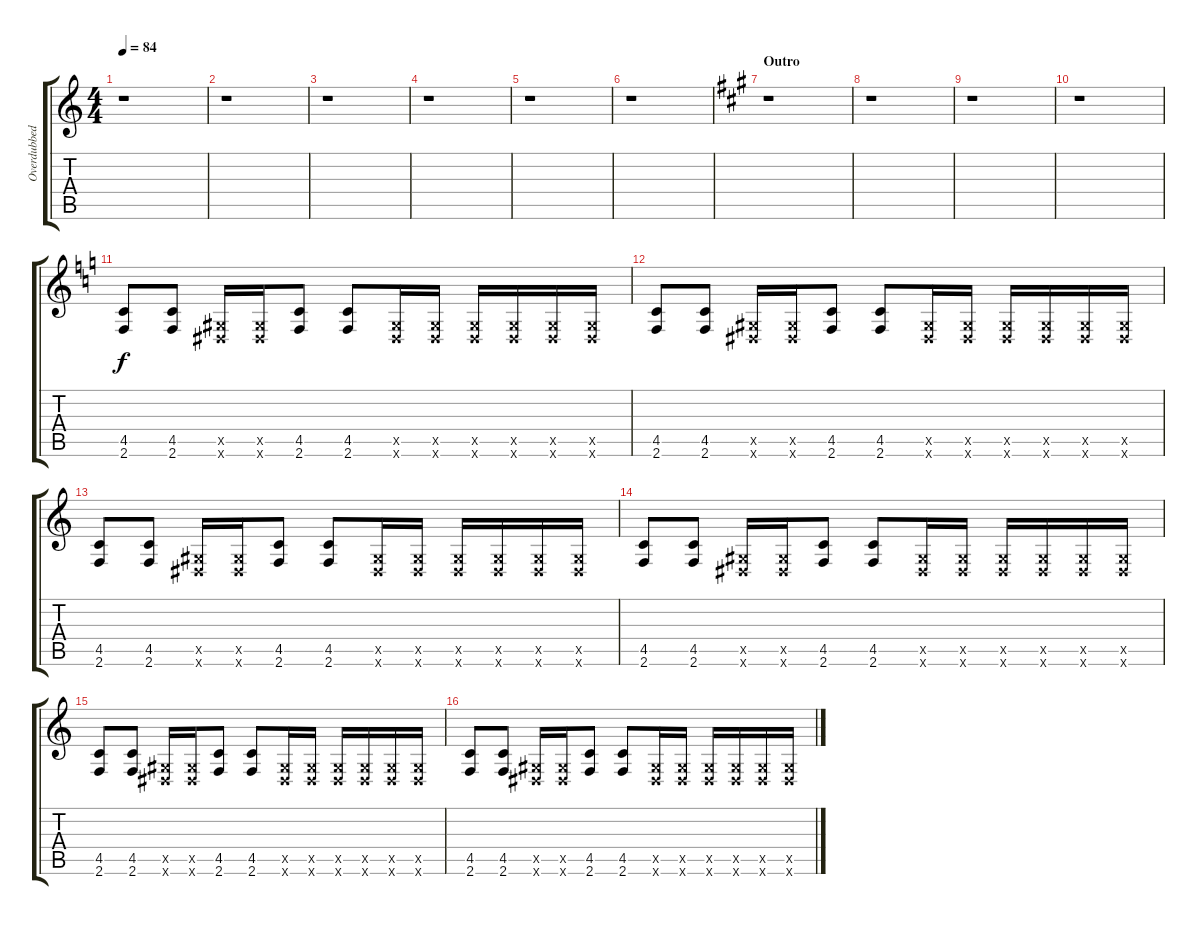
\track ("Overdubbed Guitar (Morello)" "Overdubbed") {instrument distortionguitar}
\staff {score tabs}
\tuning (Eb4 Bb3 Gb3 Db3 Ab2 Eb2) {hide}
\ts (4 4)
\tempo 84
\clef g2
\ks c
r.1{dy f} |
r.1 |
r.1 |
r.1 |
r.1 |
r.1 |
\section ("" "Outro")
\ks a
r.1 |
r.1 |
r.1 |
r.1 |
\ks c
(4.5 2.6).8 (4.5 2.6).8 (0.5{x} 0.6{x}).16 (0.5{x} 0.6{x}).16 (4.5 2.6).8 (4.5 2.6).8 (0.5{x} 0.6{x}).16 (0.5{x} 0.6{x}).16 (0.5{x} 0.6{x}).16 (0.5{x} 0.6{x}).16 (0.5{x} 0.6{x}).16 (0.5{x} 0.6{x}).16 |
(4.5 2.6).8 (4.5 2.6).8 (0.5{x} 0.6{x}).16 (0.5{x} 0.6{x}).16 (4.5 2.6).8 (4.5 2.6).8 (0.5{x} 0.6{x}).16 (0.5{x} 0.6{x}).16 (0.5{x} 0.6{x}).16 (0.5{x} 0.6{x}).16 (0.5{x} 0.6{x}).16 (0.5{x} 0.6{x}).16 |
(4.5 2.6).8 (4.5 2.6).8 (0.5{x} 0.6{x}).16 (0.5{x} 0.6{x}).16 (4.5 2.6).8 (4.5 2.6).8 (0.5{x} 0.6{x}).16 (0.5{x} 0.6{x}).16 (0.5{x} 0.6{x}).16 (0.5{x} 0.6{x}).16 (0.5{x} 0.6{x}).16 (0.5{x} 0.6{x}).16 |
(4.5 2.6).8 (4.5 2.6).8 (0.5{x} 0.6{x}).16 (0.5{x} 0.6{x}).16 (4.5 2.6).8 (4.5 2.6).8 (0.5{x} 0.6{x}).16 (0.5{x} 0.6{x}).16 (0.5{x} 0.6{x}).16 (0.5{x} 0.6{x}).16 (0.5{x} 0.6{x}).16 (0.5{x} 0.6{x}).16 |
(4.5 2.6).8 (4.5 2.6).8 (0.5{x} 0.6{x}).16 (0.5{x} 0.6{x}).16 (4.5 2.6).8 (4.5 2.6).8 (0.5{x} 0.6{x}).16 (0.5{x} 0.6{x}).16 (0.5{x} 0.6{x}).16 (0.5{x} 0.6{x}).16 (0.5{x} 0.6{x}).16 (0.5{x} 0.6{x}).16 |
(4.5 2.6).8 (4.5 2.6).8 (0.5{x} 0.6{x}).16 (0.5{x} 0.6{x}).16 (4.5 2.6).8 (4.5 2.6).8 (0.5{x} 0.6{x}).16 (0.5{x} 0.6{x}).16 (0.5{x} 0.6{x}).16 (0.5{x} 0.6{x}).16 (0.5{x} 0.6{x}).16 (0.5{x} 0.6{x}).16
